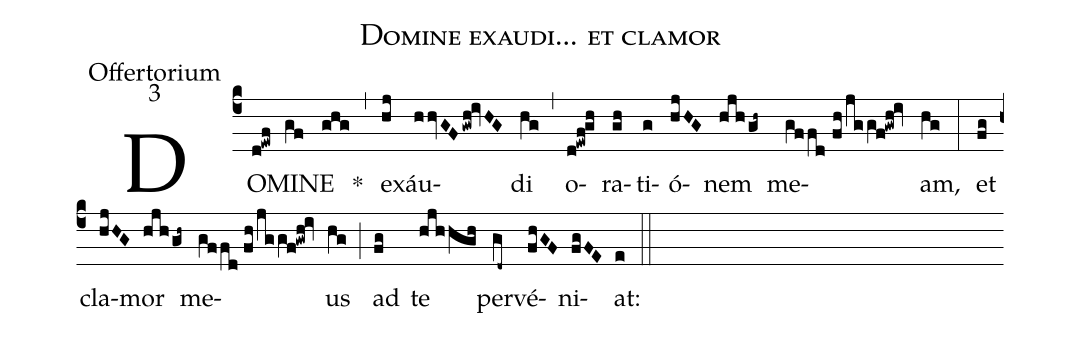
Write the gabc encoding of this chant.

name:Domine exaudi... et clamor;
office-part:Offertorium;
mode:3;
%%
(c4) DO(d!ewf)MI(gf)NE(ghg) *(,) ex(hj)áu(hhvGFgwh!ivHG)di(hg) (,) o(d!ewf!gh)ra(gh)ti(g)ó(hjHG)nem(hjh/gh~) me(gffd//fh/jggf!gwh!iv)am,(hg) (:) et(fg) cla(hjHG)mor(hjh/gh~) me(gffd//fh/jggf!gwh!iv)us(hg) (;) ad(fg) te(hjhhgh) per(gd~)vé(fhGF)ni(fgFE)at:(e) (::)
